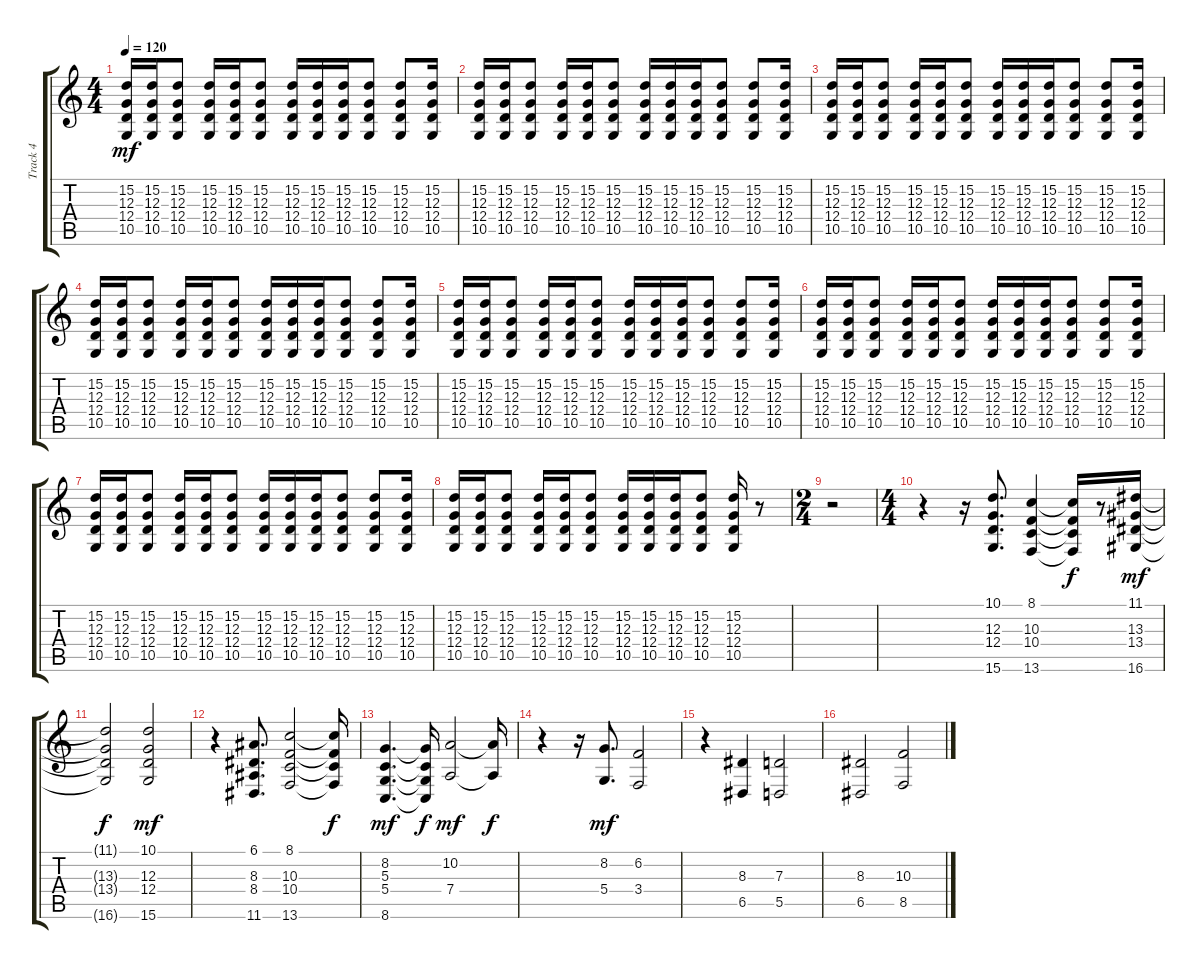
\track ("Track 4" "Track 4") {instrument churchorgan}
\staff {score tabs}
\tuning (E4 B3 G3 D3 A2 E2) {hide}
\ts (4 4)
\tempo 120
\clef g2
\ks c
(15.2 12.3 12.4 10.5).16{dy mf instrument electricgrandpiano} (15.2 12.3 12.4 10.5).16 (15.2 12.3 12.4 10.5).8 (15.2 12.3 12.4 10.5).16 (15.2 12.3 12.4 10.5).16 (15.2 12.3 12.4 10.5).8 (15.2 12.3 12.4 10.5).16 (15.2 12.3 12.4 10.5).16 (15.2 12.3 12.4 10.5).16 (15.2 12.3 12.4 10.5).8 (15.2 12.3 12.4 10.5).8 (15.2 12.3 12.4 10.5).16 |
(15.2 12.3 12.4 10.5).16 (15.2 12.3 12.4 10.5).16 (15.2 12.3 12.4 10.5).8 (15.2 12.3 12.4 10.5).16 (15.2 12.3 12.4 10.5).16 (15.2 12.3 12.4 10.5).8 (15.2 12.3 12.4 10.5).16 (15.2 12.3 12.4 10.5).16 (15.2 12.3 12.4 10.5).16 (15.2 12.3 12.4 10.5).8 (15.2 12.3 12.4 10.5).8 (15.2 12.3 12.4 10.5).16 |
(15.2 12.3 12.4 10.5).16 (15.2 12.3 12.4 10.5).16 (15.2 12.3 12.4 10.5).8 (15.2 12.3 12.4 10.5).16 (15.2 12.3 12.4 10.5).16 (15.2 12.3 12.4 10.5).8 (15.2 12.3 12.4 10.5).16 (15.2 12.3 12.4 10.5).16 (15.2 12.3 12.4 10.5).16 (15.2 12.3 12.4 10.5).8 (15.2 12.3 12.4 10.5).8 (15.2 12.3 12.4 10.5).16 |
(15.2 12.3 12.4 10.5).16 (15.2 12.3 12.4 10.5).16 (15.2 12.3 12.4 10.5).8 (15.2 12.3 12.4 10.5).16 (15.2 12.3 12.4 10.5).16 (15.2 12.3 12.4 10.5).8 (15.2 12.3 12.4 10.5).16 (15.2 12.3 12.4 10.5).16 (15.2 12.3 12.4 10.5).16 (15.2 12.3 12.4 10.5).8 (15.2 12.3 12.4 10.5).8 (15.2 12.3 12.4 10.5).16 |
(15.2 12.3 12.4 10.5).16 (15.2 12.3 12.4 10.5).16 (15.2 12.3 12.4 10.5).8 (15.2 12.3 12.4 10.5).16 (15.2 12.3 12.4 10.5).16 (15.2 12.3 12.4 10.5).8 (15.2 12.3 12.4 10.5).16 (15.2 12.3 12.4 10.5).16 (15.2 12.3 12.4 10.5).16 (15.2 12.3 12.4 10.5).8 (15.2 12.3 12.4 10.5).8 (15.2 12.3 12.4 10.5).16 |
(15.2 12.3 12.4 10.5).16 (15.2 12.3 12.4 10.5).16 (15.2 12.3 12.4 10.5).8 (15.2 12.3 12.4 10.5).16 (15.2 12.3 12.4 10.5).16 (15.2 12.3 12.4 10.5).8 (15.2 12.3 12.4 10.5).16 (15.2 12.3 12.4 10.5).16 (15.2 12.3 12.4 10.5).16 (15.2 12.3 12.4 10.5).8 (15.2 12.3 12.4 10.5).8 (15.2 12.3 12.4 10.5).16 |
(15.2 12.3 12.4 10.5).16 (15.2 12.3 12.4 10.5).16 (15.2 12.3 12.4 10.5).8 (15.2 12.3 12.4 10.5).16 (15.2 12.3 12.4 10.5).16 (15.2 12.3 12.4 10.5).8 (15.2 12.3 12.4 10.5).16 (15.2 12.3 12.4 10.5).16 (15.2 12.3 12.4 10.5).16 (15.2 12.3 12.4 10.5).8 (15.2 12.3 12.4 10.5).8 (15.2 12.3 12.4 10.5).16 |
(15.2 12.3 12.4 10.5).16 (15.2 12.3 12.4 10.5).16 (15.2 12.3 12.4 10.5).8 (15.2 12.3 12.4 10.5).16 (15.2 12.3 12.4 10.5).16 (15.2 12.3 12.4 10.5).8 (15.2 12.3 12.4 10.5).16 (15.2 12.3 12.4 10.5).16 (15.2 12.3 12.4 10.5).16 (15.2 12.3 12.4 10.5).8 (15.2 12.3 12.4 10.5).16 r.8 |
\ts (2 4)
r.2 |
\ts (4 4)
r.4 r.16 (10.1 12.3 12.4 15.6).8{d instrument drawbarorgan} (8.1 10.3 10.4 13.6).4 (8.1{t} 10.3{t} 10.4{t} 13.6{t}).16{dy f} r.8 (11.1 13.3 13.4 16.6).16{dy mf} |
(11.1{t} 13.3{t} 13.4{t} 16.6{t}).2{dy f} (10.1 12.3 12.4 15.6).2{dy mf} |
r.4 (6.1 8.3 8.4 11.6).8{d} (8.1 10.3 10.4 13.6).2 (8.1{t} 10.3{t} 10.4{t} 13.6{t}).16{dy f} |
(8.2 5.3 5.4 8.6).4{d dy mf} (8.2{t} 5.3{t} 5.4{t} 8.6{t}).16{dy f} (10.2 7.4).2{dy mf} (10.2{t} 7.4{t}).16{dy f} |
r.4 r.16 (8.2 5.4).8{d dy mf} (6.2 3.4).2 |
r.4 (8.3 6.5).4 (7.3 5.5).2 |
(8.3 6.5).2 (10.3 8.5).2
